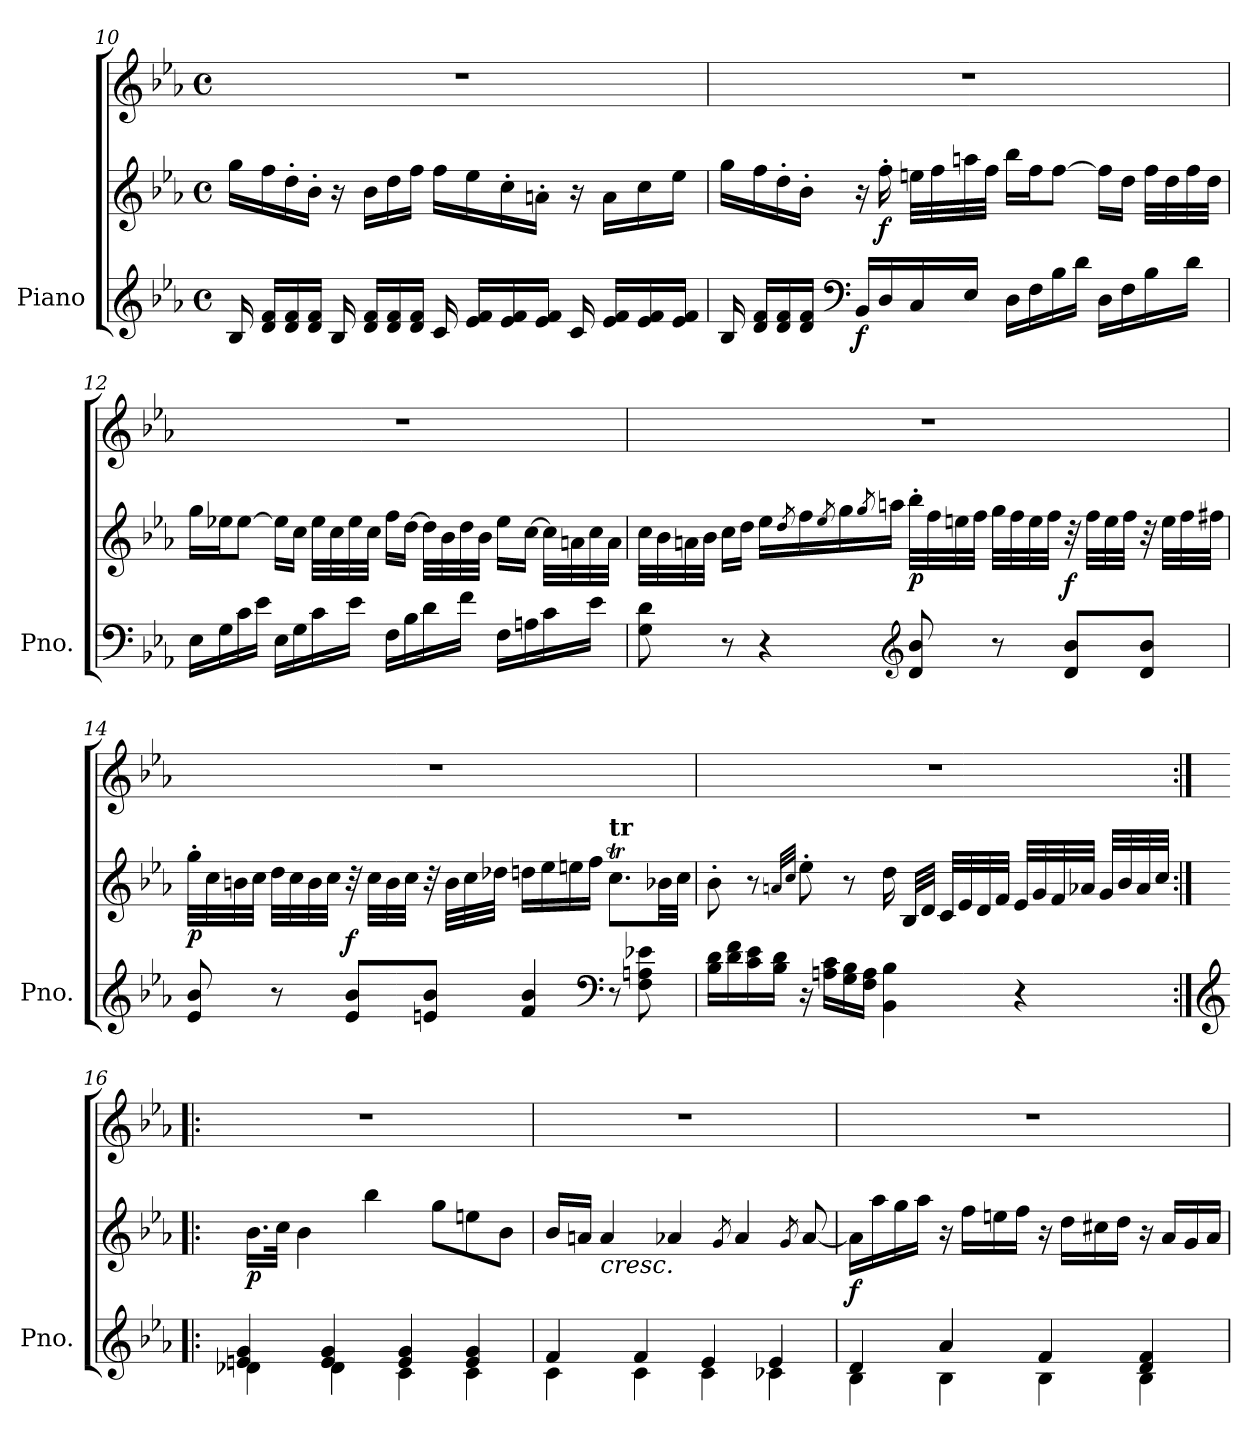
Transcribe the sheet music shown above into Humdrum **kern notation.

**kern	**kern	**kern	**dynam
*part1	*part1	*part1	*part1
*staff3	*staff2	*staff1	*staff1/2/3
*I"Piano	*	*	*
*I'Pno.	*	*	*
!!LO:LB:g=z
*clefG2	*clefG2	*clefG2	*
*k[b-e-a-]	*k[b-e-a-]	*k[b-e-a-]	*
*M4/4	*M4/4	*M4/4	*
*met(c)	*met(c)	*met(c)	*
=10	=10	=10	=10
16B-/	16gg\LL	1r	.
16d/ 16f/LL	16ff\	.	.
16d/ 16f/	16dd'\	.	.
16d/ 16f/JJ	16b-'\JJ	.	.
16B-/	16r	.	.
16d/ 16f/LL	16b-\LL	.	.
16d/ 16f/	16dd\	.	.
16d/ 16f/JJ	16ff\JJ	.	.
16c/	16ff\LL	.	.
16e-/ 16f/LL	16ee-\	.	.
16e-/ 16f/	16cc'\	.	.
16e-/ 16f/JJ	16an'\JJ	.	.
16c/	16r	.	.
16e-/ 16f/LL	16a\LL	.	.
16e-/ 16f/	16cc\	.	.
16e-/ 16f/JJ	16ee-\JJ	.	.
=11	=11	=11	=11
16B-/	16gg\LL	1r	.
16d/ 16f/LL	16ff\	.	.
16d/ 16f/	16dd'\	.	.
16d/ 16f/JJ	16b-'\JJ	.	.
*clefF4	*	*	*
!	!	!	!LO:DY:b=3
16BB-/LL	16r	.	f
!	!	!	!LO:DY:b=2
16D/	16ff'\	.	f
16C/	32een\LLL	.	.
.	32ff\	.	.
16E-/JJ	32aan\	.	.
.	32ff\JJJ	.	.
16D\LL	16bb-\LL	.	.
16F\	16ff\J	.	.
16B-\	[8ff\J	.	.
16d\JJ	.	.	.
16D\LL	16ff\LL]	.	.
16F\	16dd\JJ	.	.
16B-\	32ff\LLL	.	.
.	32dd\	.	.
16d\JJ	32ff\	.	.
.	32dd\JJJ	.	.
!!LO:LB:g=z
=12	=12	=12	=12
16E-\LL	16gg\LL	1r	.
16G\	16ee-X\J	.	.
16c\	[8ee-\J	.	.
16e-\JJ	.	.	.
16E-\LL	16ee-\LL]	.	.
16G\	16cc\JJ	.	.
16c\	32ee-\LLL	.	.
.	32cc\	.	.
16e-\JJ	32ee-\	.	.
.	32cc\JJJ	.	.
16F\LL	16ff\LL	.	.
16B-\	[16dd\JJ	.	.
16d\	32dd\LLL]	.	.
.	32b-\	.	.
16f\JJ	32dd\	.	.
.	32b-\JJJ	.	.
16F\LL	16ee-\LL	.	.
16An\	[16cc\JJ	.	.
16c\	32cc\LLL]	.	.
.	32an\	.	.
16e-\JJ	32cc\	.	.
.	32a\JJJ	.	.
=13	=13	=13	=13
8G\> 8d\>	32cc\LLL	1r	.
.	32b-\	.	.
.	32an\	.	.
.	32b-\JJJ	.	.
8r	16cc\LL	.	.
.	16dd\JJ	.	.
4r	16ee-\LL	.	.
.	8qdd/	.	.
.	16ff\	.	.
.	8qee-/	.	.
.	16gg\	.	.
.	8qgg/	.	.
.	16aan\JJ	.	.
*clefG2	*	*	*
!	!	!	!LO:DY:b=2
8d/ 8b-/	32bb-'\LLL	.	p
.	32ff\	.	.
.	32een\	.	.
.	32ff\JJJ	.	.
8r	32gg\LLL	.	.
.	32ff\	.	.
.	32ee\	.	.
.	32ff\JJJ	.	.
!	!	!	!LO:DY:b=2
8d/ 8b-/L	32r	.	f
.	32ff\LLL	.	.
.	32ee\	.	.
.	32ff\JJJ	.	.
8d/ 8b-/J	32r	.	.
.	32ee\LLL	.	.
.	32ff\	.	.
.	32ff#X\JJJ	.	.
!!LO:PB:g=z
=14	=14	=14	=14
!	!	!	!LO:DY:b=2
8e-/ 8b-/	32gg'\LLL	1r	p
.	32cc\	.	.
.	32bn\	.	.
.	32cc\JJJ	.	.
8r	32dd\LLL	.	.
.	32cc\	.	.
.	32b\	.	.
.	32cc\JJJ	.	.
!	!	!	!LO:DY:b=2
8e-/ 8b-/L	32r	.	f
.	32cc\LLL	.	.
.	32b\	.	.
.	32cc\JJJ	.	.
8en/ 8b-/J	32r	.	.
.	32b\LLL	.	.
.	32cc\	.	.
.	32dd-X\JJJ	.	.
4f/ 4b-/	16ddn\LL	.	.
.	16ee-\	.	.
.	16een\	.	.
.	16ff\JJ	.	.
*clefF4	*	*	*
!	!LO:TX:a:B:t=tr	!	!
8r	8.ccT\L	.	.
8F\ 8An\ 8e-X\	.	.	.
.	32b-X\LL	.	.
.	32cc\JJJ	.	.
=15	=15	=15	=15
16B-\ 16d\LL	8b-'\	1r	.
16d\ 16f\	.	.	.
16c\ 16e-\	8r	.	.
16B-\ 16d\JJ	.	.	.
.	32qan/LLL	.	.
.	32qcc/JJJ	.	.
16r	8ee-'\	.	.
16An\ 16c\LL	.	.	.
16G\ 16B-\	8r	.	.
16F\ 16A\JJ	.	.	.
4BB-\ 4B-\	16dd\	.	.
.	32B-/LLL	.	.
.	32d/JJJ	.	.
.	32c/LLL	.	.
.	32e-/	.	.
.	32d/	.	.
.	32f/JJJ	.	.
4r	32e-/LLL	.	.
.	32g/	.	.
.	32f/	.	.
.	32a-X/JJJ	.	.
.	32g/LLL	.	.
.	32b-/	.	.
.	32a-/	.	.
.	32cc/JJJ	.	.
!!LO:LB:g=z
=16:|!|:	=16:|!|:	=16:|!|:	=16:|!|:
*clefG2	*	*	*
*^	*	*	*
!	!	!	!	!LO:DY:b=2
4d-X\	4en/ 4g/	16.b-\LL	1r	p
.	.	32cc\JJk	.	.
.	.	4b-\	.	.
4d-\	4e/ 4g/	.	.	.
.	.	4bb-\	.	.
4c\	4e/ 4g/	.	.	.
.	.	8gg\L	.	.
4c\	4e/ 4g/	8een\	.	.
.	.	8b-\J	.	.
=17	=17	=17	=17	=17
4f/	4c\	16b-/LL	1r	.
.	.	16an/JJ	.	.
!	!	!LO:TX:b:i:t=cresc.	!	!
.	.	4a/	.	.
4f/	4c\	.	.	.
.	.	4a-X/	.	.
4e-/	4c\	.	.	.
.	.	8qg/	.	.
.	.	4a-/	.	.
4e-/	4c-X\	.	.	.
.	.	8qg/	.	.
.	.	[8a-/	.	.
=18	=18	=18	=18	=18
!	!	!	!	!LO:DY:b=2
4B-\	4d/	16a-\LL]	1r	f
.	.	16aa-\	.	.
.	.	16gg\	.	.
.	.	16aa-\JJ	.	.
4B-\	4a-/	16r	.	.
.	.	16ff\LL	.	.
.	.	16een\	.	.
.	.	16ff\JJ	.	.
4B-\	4f/	16r	.	.
.	.	16dd\LL	.	.
.	.	16cc#X\	.	.
.	.	16dd\JJ	.	.
4B-\	4d/ 4f/	16r	.	.
.	.	16a-/LL	.	.
.	.	16g/	.	.
.	.	16a-/JJ	.	.
*v	*v	*	*	*
=	=	=	=
*-	*-	*-	*-
